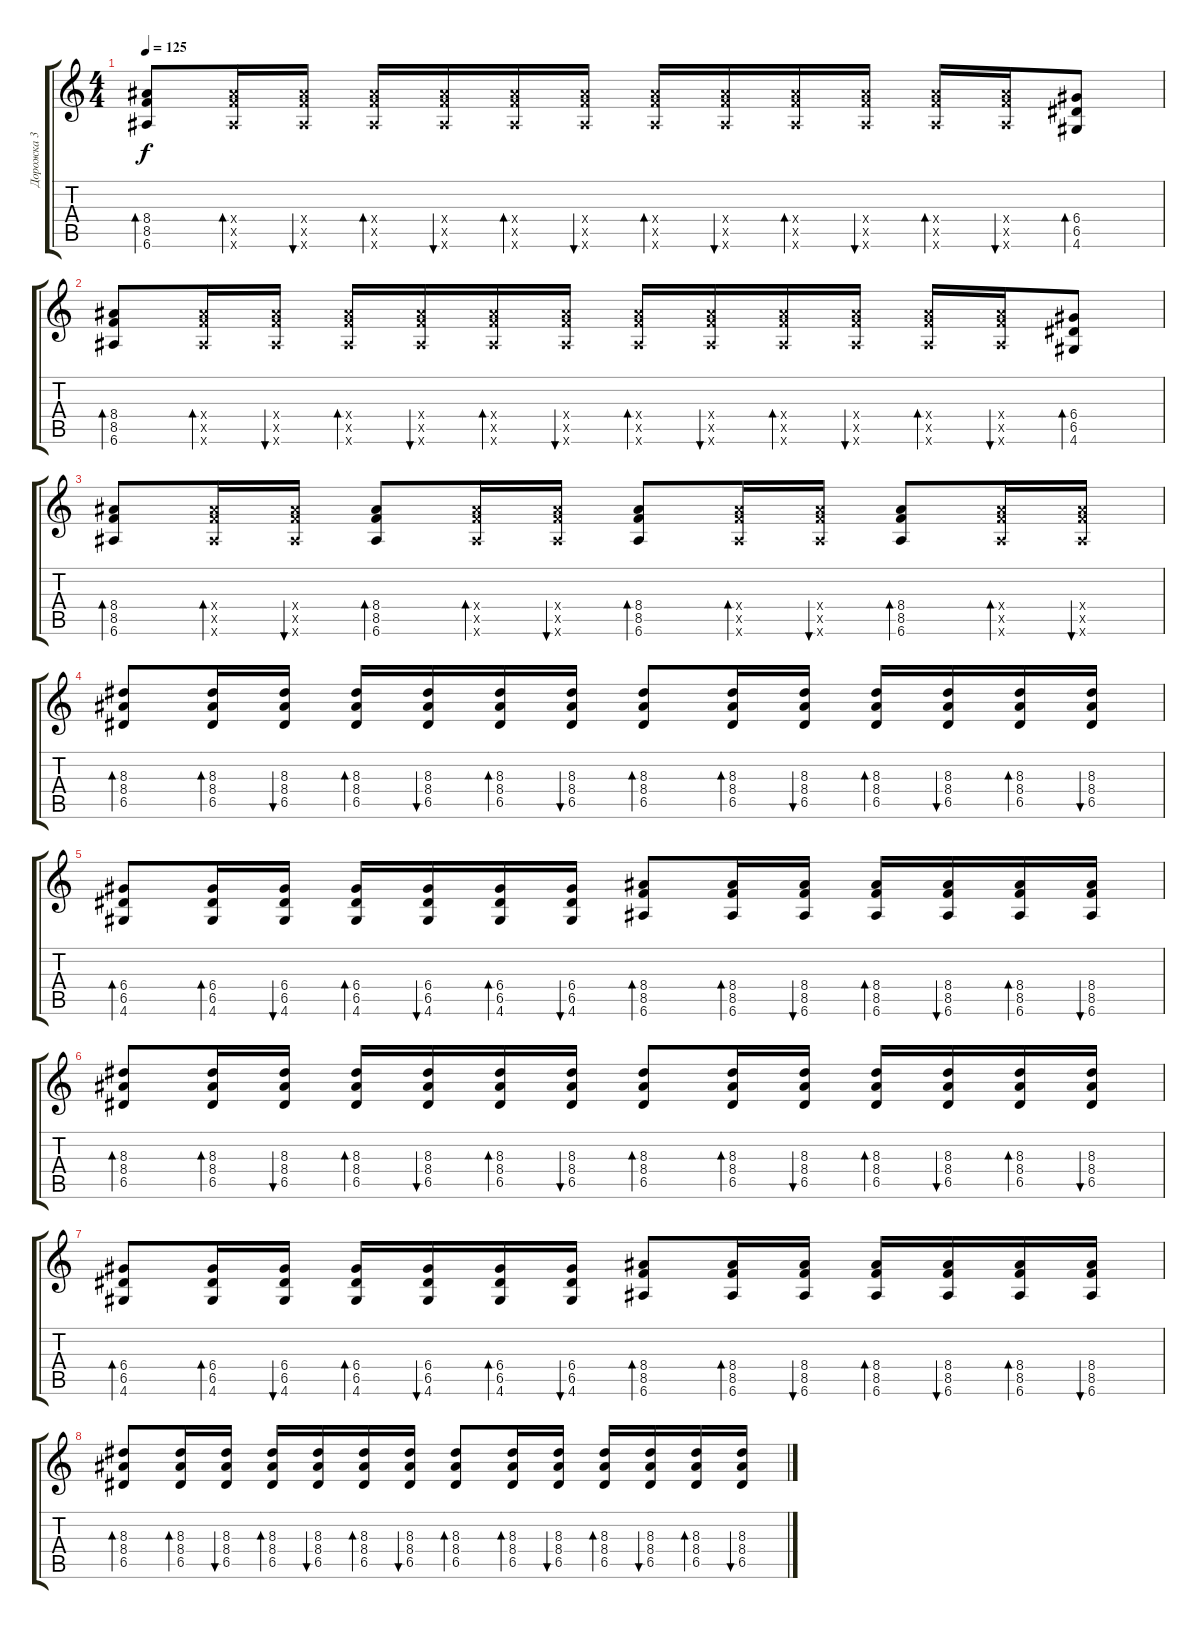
\track ("Дорожка 3" "Дорожка 3") {instrument acousticguitarsteel}
\staff {score tabs}
\tuning (E4 B3 G3 D3 A2 E2) {hide}
\ts (4 4)
\tempo 125
\clef g2
\ks c
(8.4 8.5 6.6).8{bd 240 dy f} (8.4{x} 8.5{x} 6.6{x}).16{bd 120} (8.4{x} 8.5{x} 6.6{x}).16{bu 120} (8.4{x} 8.5{x} 6.6{x}).16{bd 120} (8.4{x} 8.5{x} 6.6{x}).16{bu 120} (8.4{x} 8.5{x} 6.6{x}).16{bd 120} (8.4{x} 8.5{x} 6.6{x}).16{bu 120} (8.4{x} 8.5{x} 6.6{x}).16{bd 120} (8.4{x} 8.5{x} 6.6{x}).16{bu 120} (8.4{x} 8.5{x} 6.6{x}).16{bd 120} (8.4{x} 8.5{x} 6.6{x}).16{bu 120} (8.4{x} 8.5{x} 6.6{x}).16{bd 120} (8.4{x} 8.5{x} 6.6{x}).16{bu 120} (6.4 6.5 4.6).8{bd 240} |
(8.4 8.5 6.6).8{bd 240} (8.4{x} 8.5{x} 6.6{x}).16{bd 120} (8.4{x} 8.5{x} 6.6{x}).16{bu 120} (8.4{x} 8.5{x} 6.6{x}).16{bd 120} (8.4{x} 8.5{x} 6.6{x}).16{bu 120} (8.4{x} 8.5{x} 6.6{x}).16{bd 120} (8.4{x} 8.5{x} 6.6{x}).16{bu 120} (8.4{x} 8.5{x} 6.6{x}).16{bd 120} (8.4{x} 8.5{x} 6.6{x}).16{bu 120} (8.4{x} 8.5{x} 6.6{x}).16{bd 120} (8.4{x} 8.5{x} 6.6{x}).16{bu 120} (8.4{x} 8.5{x} 6.6{x}).16{bd 120} (8.4{x} 8.5{x} 6.6{x}).16{bu 120} (6.4 6.5 4.6).8{bd 240} |
(8.4 8.5 6.6).8{bd 240} (8.4{x} 8.5{x} 6.6{x}).16{bd 120} (8.4{x} 8.5{x} 6.6{x}).16{bu 120} (8.4 8.5 6.6).8{bd 120} (8.4{x} 8.5{x} 6.6{x}).16{bd 120} (8.4{x} 8.5{x} 6.6{x}).16{bu 120} (8.4 8.5 6.6).8{bd 120} (8.4{x} 8.5{x} 6.6{x}).16{bd 120} (8.4{x} 8.5{x} 6.6{x}).16{bu 120} (8.4 8.5 6.6).8{bd 120} (8.4{x} 8.5{x} 6.6{x}).16{bd 120} (8.4{x} 8.5{x} 6.6{x}).16{bu 120} |
(8.3 8.4 6.5).8{bd 240} (8.3 8.4 6.5).16{bd 120} (8.3 8.4 6.5).16{bu 120} (8.3 8.4 6.5).16{bd 120} (8.3 8.4 6.5).16{bu 60} (8.3 8.4 6.5).16{bd 120} (8.3 8.4 6.5).16{bu 60} (8.3 8.4 6.5).8{bd 240} (8.3 8.4 6.5).16{bd 120} (8.3 8.4 6.5).16{bu 120} (8.3 8.4 6.5).16{bd 120} (8.3 8.4 6.5).16{bu 60} (8.3 8.4 6.5).16{bd 120} (8.3 8.4 6.5).16{bu 60} |
(6.4 6.5 4.6).8{bd 240} (6.4 6.5 4.6).16{bd 240} (6.4 6.5 4.6).16{bu 240} (6.4 6.5 4.6).16{bd 240} (6.4 6.5 4.6).16{bu 120} (6.4 6.5 4.6).16{bd 240} (6.4 6.5 4.6).16{bu 240} (8.4 8.5 6.6).8{bd 240} (8.4 8.5 6.6).16{bd 120} (8.4 8.5 6.6).16{bu 120} (8.4 8.5 6.6).16{bd 120} (8.4 8.5 6.6).16{bu 120} (8.4 8.5 6.6).16{bd 120} (8.4 8.5 6.6).16{bu 120} |
(8.3 8.4 6.5).8{bd 240} (8.3 8.4 6.5).16{bd 120} (8.3 8.4 6.5).16{bu 120} (8.3 8.4 6.5).16{bd 120} (8.3 8.4 6.5).16{bu 60} (8.3 8.4 6.5).16{bd 120} (8.3 8.4 6.5).16{bu 60} (8.3 8.4 6.5).8{bd 240} (8.3 8.4 6.5).16{bd 120} (8.3 8.4 6.5).16{bu 120} (8.3 8.4 6.5).16{bd 120} (8.3 8.4 6.5).16{bu 60} (8.3 8.4 6.5).16{bd 120} (8.3 8.4 6.5).16{bu 60} |
(6.4 6.5 4.6).8{bd 240} (6.4 6.5 4.6).16{bd 240} (6.4 6.5 4.6).16{bu 240} (6.4 6.5 4.6).16{bd 240} (6.4 6.5 4.6).16{bu 120} (6.4 6.5 4.6).16{bd 240} (6.4 6.5 4.6).16{bu 240} (8.4 8.5 6.6).8{bd 240} (8.4 8.5 6.6).16{bd 120} (8.4 8.5 6.6).16{bu 120} (8.4 8.5 6.6).16{bd 120} (8.4 8.5 6.6).16{bu 120} (8.4 8.5 6.6).16{bd 120} (8.4 8.5 6.6).16{bu 120} |
(8.3 8.4 6.5).8{bd 240} (8.3 8.4 6.5).16{bd 120} (8.3 8.4 6.5).16{bu 120} (8.3 8.4 6.5).16{bd 120} (8.3 8.4 6.5).16{bu 60} (8.3 8.4 6.5).16{bd 120} (8.3 8.4 6.5).16{bu 60} (8.3 8.4 6.5).8{bd 240} (8.3 8.4 6.5).16{bd 120} (8.3 8.4 6.5).16{bu 120} (8.3 8.4 6.5).16{bd 120} (8.3 8.4 6.5).16{bu 60} (8.3 8.4 6.5).16{bd 120} (8.3 8.4 6.5).16{bu 60}
